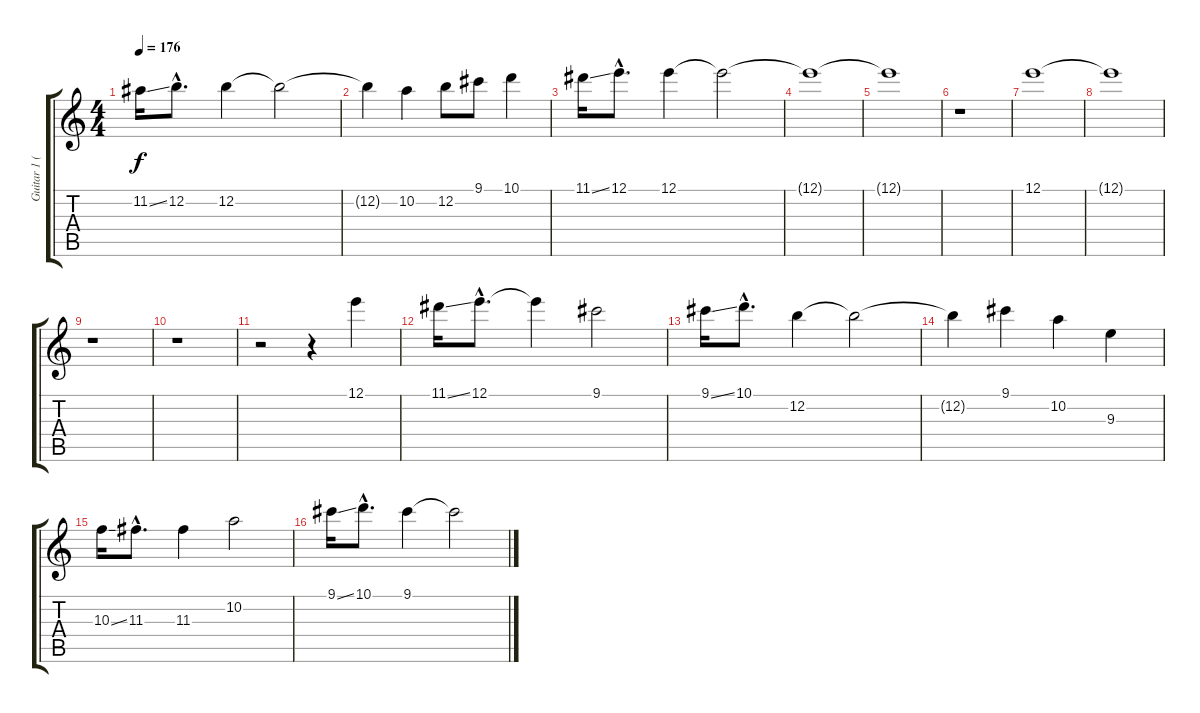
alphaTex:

\track ("Guitar 1 (Melody)" "Guitar 1 (") {instrument acousticguitarsteel}
\staff {score tabs}
\tuning (E4 B3 G3 D3 A2 E2) {hide}
\ts (4 4)
\tempo 176
\clef g2
\ks c
11.2{ss}.16{dy f} 12.2{hac}.8{d} 12.2.4 12.2{t}.2 |
12.2{t}.4 10.2.4 12.2.8 9.1.8 10.1.4 |
11.1{ss}.16 12.1{hac}.8{d} 12.1.4 12.1{t}.2 |
12.1{t}.1 |
12.1{t}.1 |
r.1 |
12.1.1 |
12.1{t}.1 |
r.1 |
r.1 |
r.2 r.4 12.1.4 |
11.1{ss}.16 12.1{hac}.8{d} 12.1{t}.4 9.1.2 |
9.1{ss}.16 10.1{hac}.8{d} 12.2.4 12.2{t}.2 |
12.2{t}.4 9.1.4 10.2.4 9.3.4 |
10.3{ss}.16 11.3{hac}.8{d} 11.3.4 10.2.2 |
9.1{ss}.16 10.1{hac}.8{d} 9.1.4 9.1{t}.2
